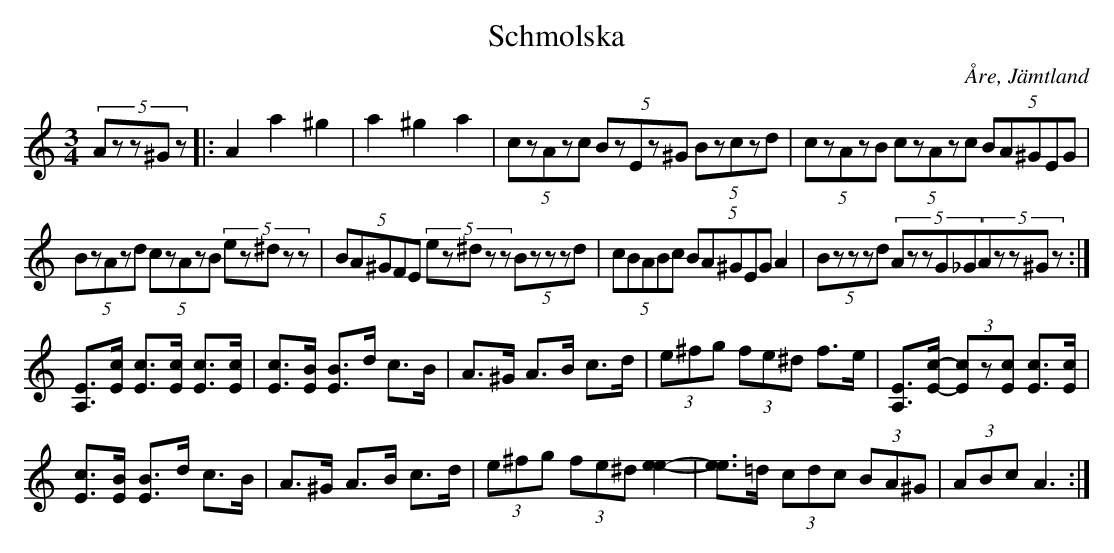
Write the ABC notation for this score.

X:1
T:Schmolska
O:Åre, Jämtland
M:3/4
L:1/8
K:Am
(5:2Azz^Gz|:A2 a2 ^g2|a2 ^g2 a2|  (5:2czAzc (5:2BzEz^G (5:2Bzczd|  (5:2czAzB (5:2czAzc (5:2BA^GEG|
 (5:2BzAzd (5:2czAzB (5:2ez^dzz|  (5:2BA^GFE (5:2ez^dzz (5:2Bzzzd|  (5:2cBABc (5:2BA^GEG  A2|  (5:2Bzzzd (5:2AzzG_G(5:2Azz^Gz  :|
[EA,]>[cE] [cE]>[cE] [cE]>[cE] | [cE]>[BE] [BE]>d c>B | A>^G A>B c>d | (3e^fg (3fe^d f>e | [EA,]>[c-E-] (3[cE]z[cE] [cE]>[cE] |
[cE]>[BE] [BE]>d c>B | A>^G A>B c>d | (3e^fg (3fe^d [e2-e2-] | [ee]>=d (3cdc (3BA^G | (3ABc A3 :|]
